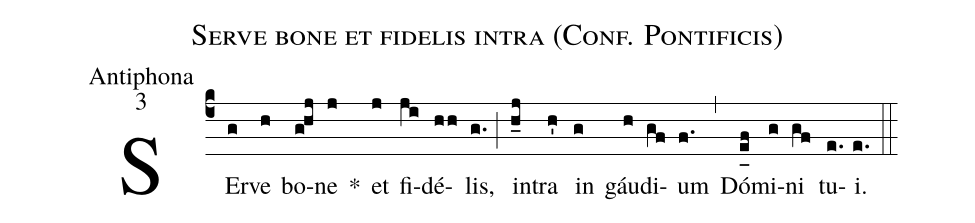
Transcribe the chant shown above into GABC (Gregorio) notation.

name:Serve bone et fidelis intra (Conf. Pontificis);
office-part:Antiphona;
mode:3;
%%
(c4) SEr(g)ve(h) bo(ghj)ne(j) *() et(j) fi(ji)dé(hh)lis,(g.) (;) in(h_j)tra(h') in(g) gáu(h)di(gf)um(f.) (,) Dó(e_[uh:l]f)mi(g)ni(gf) tu(e.)i.(e.) (::)
